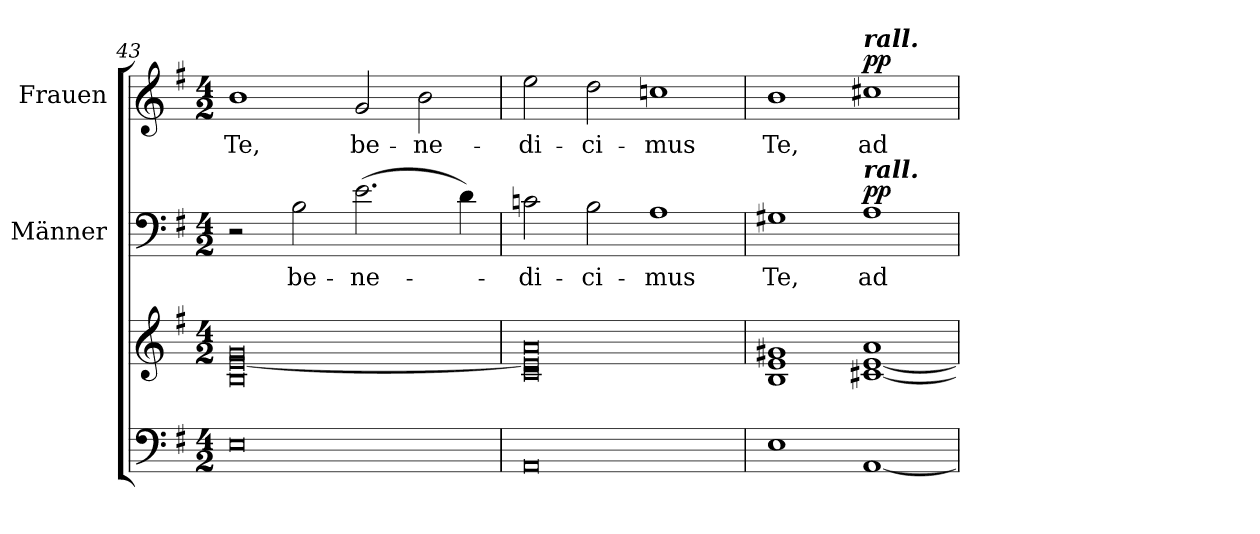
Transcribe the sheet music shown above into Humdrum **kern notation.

**kern	**kern	**kern	**text	**dynam	**kern	**text	**dynam
*part3	*part3	*part2	*part2	*part2	*part1	*part1	*part1
*staff4	*staff3	*staff2	*staff2	*staff2	*staff1	*staff1	*staff1
*	*	*I"Männer	*	*	*I"Frauen	*	*
!!LO:LB:g=z
*clefF4	*clefG2	*clefF4	*	*	*clefG2	*	*
*k[f#]	*k[f#]	*k[f#]	*	*	*k[f#]	*	*
*G:	*G:	*G:	*	*	*G:	*	*
*M4/2	*M4/2	*M4/2	*	*	*M4/2	*	*
=43	=43	=43	=43	=43	=43	=43	=43
!	!	!	!	!	!	!LO:LY:b	!
0E	0B [0e 0g	2r	.	.	1b	Te,	.
!	!	!	!LO:LY:b	!	!	!	!
.	.	2B\	be-	.	.	.	.
!	!	!	!LO:LY:b	!	!	!LO:LY:b	!
.	.	(>2.e\	-ne-	.	2g/	be-	.
!	!	!	!	!	!	!LO:LY:b	!
.	.	.	.	.	2b\	-ne-	.
.	.	4d\)	.	.	.	.	.
=44	=44	=44	=44	=44	=44	=44	=44
!	!	!	!LO:LY:b	!	!	!LO:LY:b	!
0AA	0c 0e] 0a	2cn\	-di-	.	2ee\	-di-	.
!	!	!	!LO:LY:b	!	!	!LO:LY:b	!
.	.	2B\	-ci-	.	2dd\	-ci-	.
!	!	!	!LO:LY:b	!	!	!LO:LY:b	!
.	.	1A	-mus	.	1ccn	-mus	.
=45	=45	=45	=45	=45	=45	=45	=45
!	!	!	!LO:LY:b	!	!	!LO:LY:b	!
1E	1B 1e 1g#X	1G#X	Te,	.	1b	Te,	.
!	!	!	!	!	!LO:TX:a:Bi:t=rall.	!	!
!	!	!LO:TX:a:Bi:t=rall.	!	!	!	!	!
!	!	!	!LO:LY:b	!LO:DY:a	!	!LO:LY:b	!LO:DY:a
[1AA	[1c#X [1e 1a	1A	ad-	pp	1cc#X	ad-	pp
=	=	=	=	=	=	=	=
*-	*-	*-	*-	*-	*-	*-	*-
